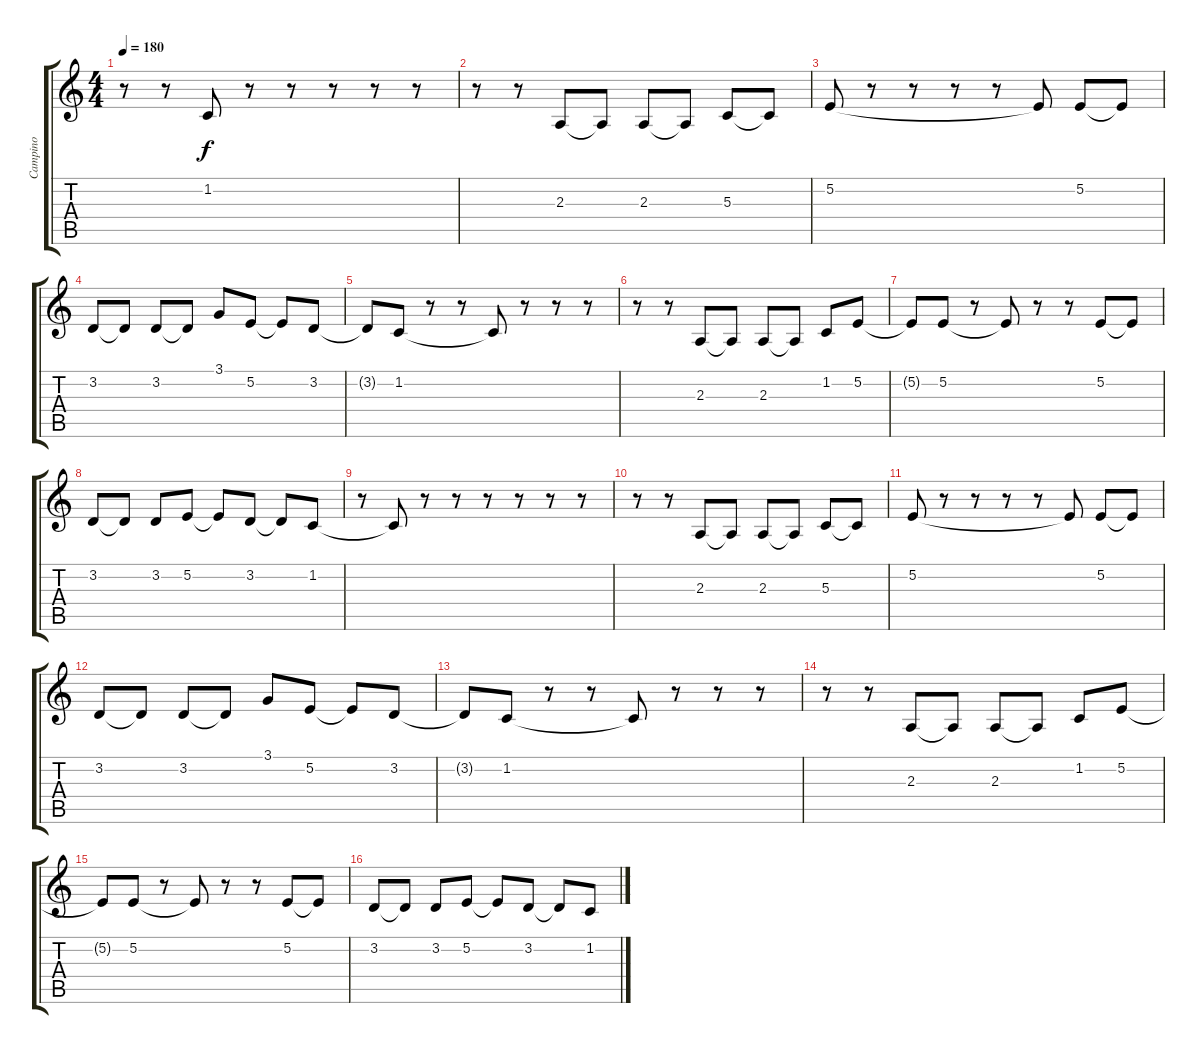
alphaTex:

\track ("Campino" "Campino") {instrument oboe}
\staff {score tabs}
\tuning (E4 B3 G3 D3 A2 E2) {hide}
\ts (4 4)
\tempo 180
\clef g2
\ks c
r.8{dy f} r.8 1.2{t}.8 r.8 r.8 r.8 r.8 r.8 |
r.8 r.8 2.3.8 2.3{t}.8 2.3.8 2.3{t}.8 5.3.8 5.3{t}.8 |
5.2.8 r.8 r.8 r.8 r.8 5.2{t}.8 5.2.8 5.2{t}.8 |
3.2.8 3.2{t}.8 3.2.8 3.2{t}.8 3.1.8 5.2.8 5.2{t}.8 3.2.8 |
3.2{t}.8 1.2.8 r.8 r.8 1.2{t}.8 r.8 r.8 r.8 |
r.8 r.8 2.3.8 2.3{t}.8 2.3.8 2.3{t}.8 1.2.8 5.2.8 |
5.2{t}.8 5.2.8 r.8 5.2{t}.8 r.8 r.8 5.2.8 5.2{t}.8 |
3.2.8 3.2{t}.8 3.2.8 5.2.8 5.2{t}.8 3.2.8 3.2{t}.8 1.2.8 |
r.8 1.2{t}.8 r.8 r.8 r.8 r.8 r.8 r.8 |
r.8 r.8 2.3.8 2.3{t}.8 2.3.8 2.3{t}.8 5.3.8 5.3{t}.8 |
5.2.8 r.8 r.8 r.8 r.8 5.2{t}.8 5.2.8 5.2{t}.8 |
3.2.8 3.2{t}.8 3.2.8 3.2{t}.8 3.1.8 5.2.8 5.2{t}.8 3.2.8 |
3.2{t}.8 1.2.8 r.8 r.8 1.2{t}.8 r.8 r.8 r.8 |
r.8 r.8 2.3.8 2.3{t}.8 2.3.8 2.3{t}.8 1.2.8 5.2.8 |
5.2{t}.8 5.2.8 r.8 5.2{t}.8 r.8 r.8 5.2.8 5.2{t}.8 |
3.2.8 3.2{t}.8 3.2.8 5.2.8 5.2{t}.8 3.2.8 3.2{t}.8 1.2.8
